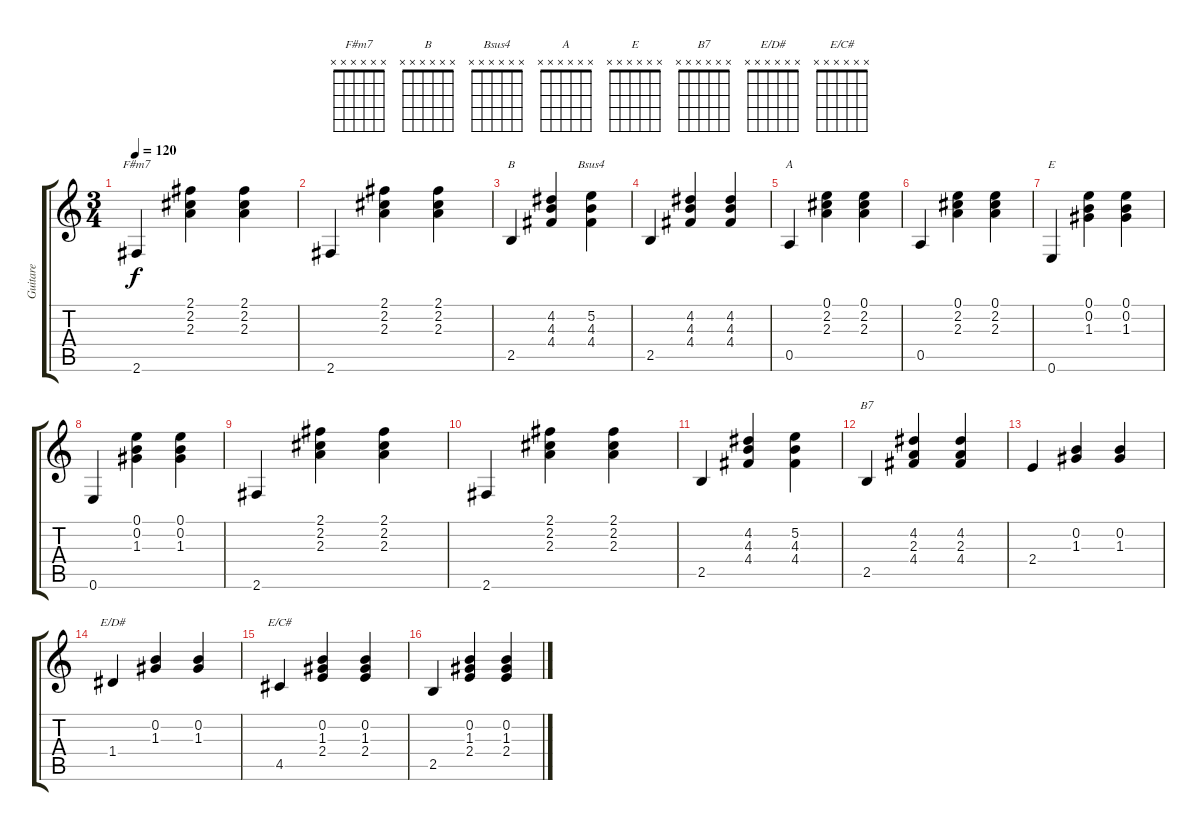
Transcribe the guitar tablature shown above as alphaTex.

\track ("Guitare" "Guitare") {instrument acousticguitarsteel}
\staff {score tabs}
\tuning (E4 B3 G3 D3 A2 E2) {hide}
\chord ("F#m7" x x x x x x) {firstfret 0}
\chord ("B" x x x x x x) {firstfret 0}
\chord ("Bsus4" x x x x x x) {firstfret 0}
\chord ("A" x x x x x x) {firstfret 0}
\chord ("E" x x x x x x) {firstfret 0}
\chord ("B7" x x x x x x) {firstfret 0}
\chord ("E/D#" x x x x x x) {firstfret 0}
\chord ("E/C#" x x x x x x) {firstfret 0}
\ts (3 4)
\tempo 120
\clef g2
\ks c
2.6.4{ch "F#m7" dy f} (2.1 2.2 2.3).4 (2.1 2.2 2.3).4 |
2.6.4 (2.1 2.2 2.3).4 (2.1 2.2 2.3).4 |
2.5.4{ch "B"} (4.2 4.3 4.4).4 (5.2 4.3 4.4).4{ch "Bsus4"} |
2.5.4 (4.2 4.3 4.4).4 (4.2 4.3 4.4).4 |
0.5.4{ch "A"} (0.1 2.2 2.3).4 (0.1 2.2 2.3).4 |
0.5.4 (0.1 2.2 2.3).4 (0.1 2.2 2.3).4 |
0.6.4{ch "E"} (0.1 0.2 1.3).4 (0.1 0.2 1.3).4 |
0.6.4 (0.1 0.2 1.3).4 (0.1 0.2 1.3).4 |
2.6.4 (2.1 2.2 2.3).4 (2.1 2.2 2.3).4 |
2.6.4 (2.1 2.2 2.3).4 (2.1 2.2 2.3).4 |
2.5.4 (4.2 4.3 4.4).4 (5.2 4.3 4.4).4 |
2.5.4{ch "B7"} (4.2 2.3 4.4).4 (4.2 2.3 4.4).4 |
2.4.4 (0.2 1.3).4 (0.2 1.3).4 |
1.4.4{ch "E/D#"} (0.2 1.3).4 (0.2 1.3).4 |
4.5.4{ch "E/C#"} (0.2 1.3 2.4).4 (0.2 1.3 2.4).4 |
2.5.4 (0.2 1.3 2.4).4 (0.2 1.3 2.4).4
